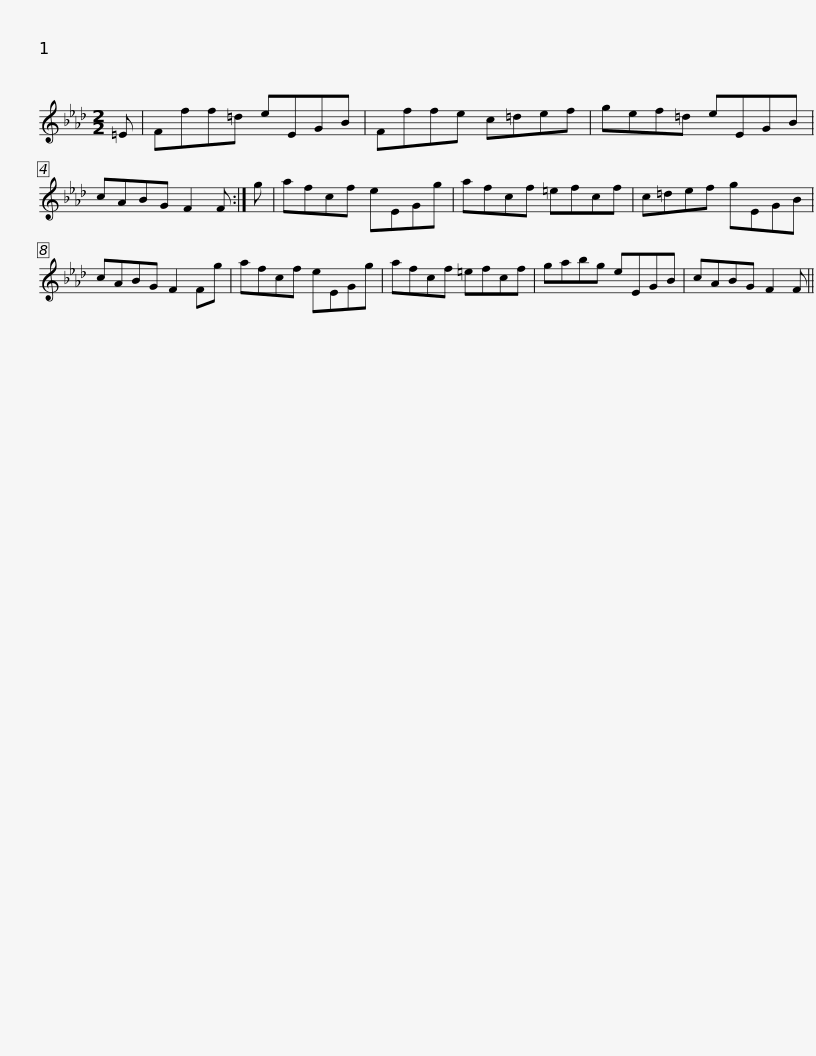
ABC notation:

X:1
L:1/8
M:2/2
I:linebreak $
K:Fmin
V:1 treble
V:1
 =E | Fff=d eEGB | Fffe c=def | gef=d eEGB | cABG F2 F :| %5
 g |$ afcf eEGg | afcf =efcf | c=def gEGB | cABG F2 Fg | %10
 afcf eEGg |$ afcf =efcf | gabg eEGB | cABG F2 F || %14
